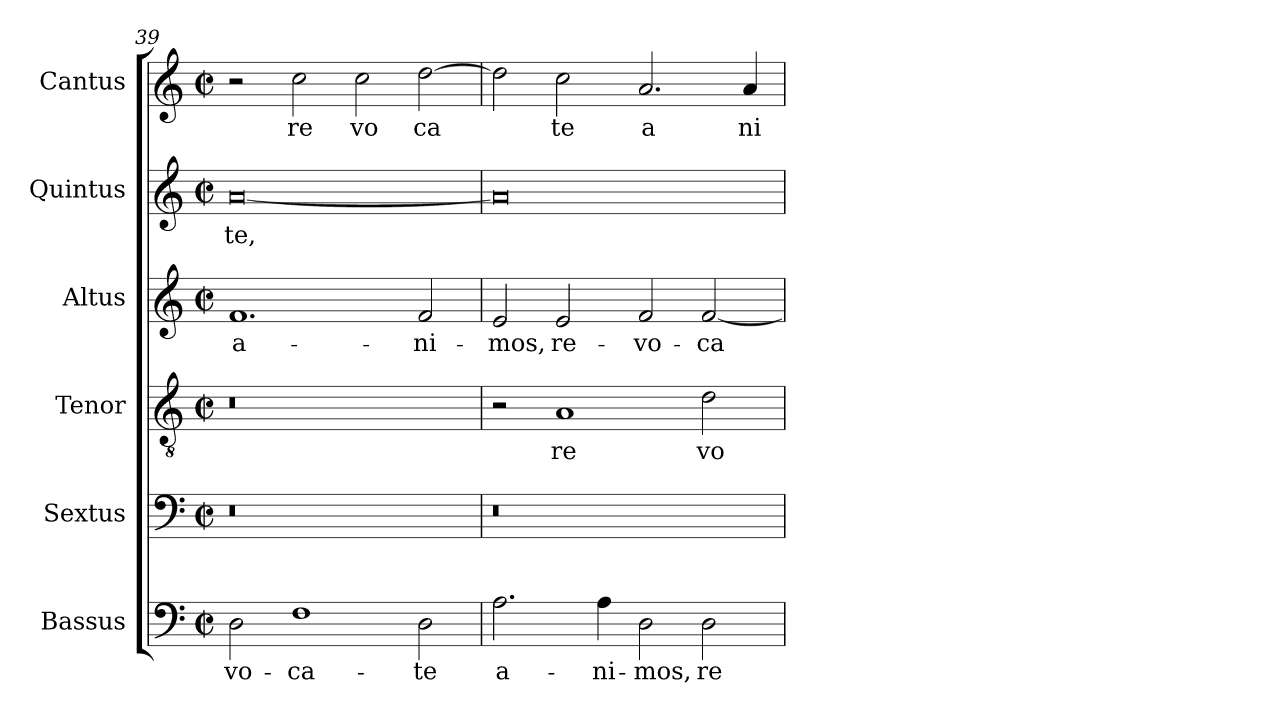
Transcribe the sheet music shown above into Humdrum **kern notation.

**kern	**text	**kern	**kern	**text	**kern	**text	**kern	**text	**kern	**text
*part6	*part6	*part5	*part4	*part4	*part3	*part3	*part2	*part2	*part1	*part1
*staff6	*staff6	*staff5	*staff4	*staff4	*staff3	*staff3	*staff2	*staff2	*staff1	*staff1
*I"Bassus	*	*I"Sextus	*I"Tenor	*	*I"Altus	*	*I"Quintus	*	*I"Cantus	*
*clefF4	*	*clefF4	*clefGv2	*	*clefG2	*	*clefG2	*	*clefG2	*
*k[]	*	*k[]	*k[]	*	*k[]	*	*k[]	*	*k[]	*
*C:	*	*C:	*C:	*	*C:	*	*C:	*	*C:	*
*M2/2	*	*M2/2	*M2/2	*	*M2/2	*	*M2/2	*	*M2/2	*
*met(c|)	*	*met(c|)	*met(c|)	*	*met(c|)	*	*met(c|)	*	*met(c|)	*
=39	=39	=39	=39	=39	=39	=39	=39	=39	=39	=39
!	!LO:LY:b:cj	!	!	!	!	!LO:LY:b:cj	!	!LO:LY:b:cj	!	!
2D\	-vo-	0r	0r	.	1.f	a-	[<0a	te,	2r	.
!	!LO:LY:b:cj	!	!	!	!	!	!	!	!	!LO:LY:b:cj
1F	-ca-	.	.	.	.	.	.	.	2cc\	re
!	!	!	!	!	!	!	!	!	!	!LO:LY:b:cj
.	.	.	.	.	.	.	.	.	2cc\	vo
!	!LO:LY:b:cj	!	!	!	!	!LO:LY:b:cj	!	!	!	!LO:LY:b:cj
2D\	-te	.	.	.	2f/	-ni-	.	.	[>2dd\	ca
=40	=40	=40	=40	=40	=40	=40	=40	=40	=40	=40
!	!LO:LY:b:cj	!	!	!	!	!LO:LY:b:cj	!	!LO:LY:b:cj	!	!LO:LY:b:cj
2.A\	a-	0r	2r	.	2e/	-mos,	0a]	.	2dd\]	.
!	!	!	!	!LO:LY:b:cj	!	!LO:LY:b:cj	!	!	!	!LO:LY:b:cj
.	.	.	1A	re	2e/	re-	.	.	2cc\	te
!	!LO:LY:b:cj	!	!	!	!	!	!	!	!	!
4A\	-ni-	.	.	.	.	.	.	.	.	.
!	!LO:LY:b:cj	!	!	!	!	!LO:LY:b:cj	!	!	!	!LO:LY:b:cj
2D\	-mos,	.	.	.	2f/	-vo-	.	.	2.a/	a
!	!LO:LY:b:cj	!	!	!LO:LY:b:cj	!	!LO:LY:b:cj	!	!	!	!
2D\	re-	.	2d\	vo	[<2f/	-ca-	.	.	.	.
!	!	!	!	!	!	!	!	!	!	!LO:LY:b:cj
.	.	.	.	.	.	.	.	.	4a/	ni
=	=	=	=	=	=	=	=	=	=	=
*-	*-	*-	*-	*-	*-	*-	*-	*-	*-	*-
